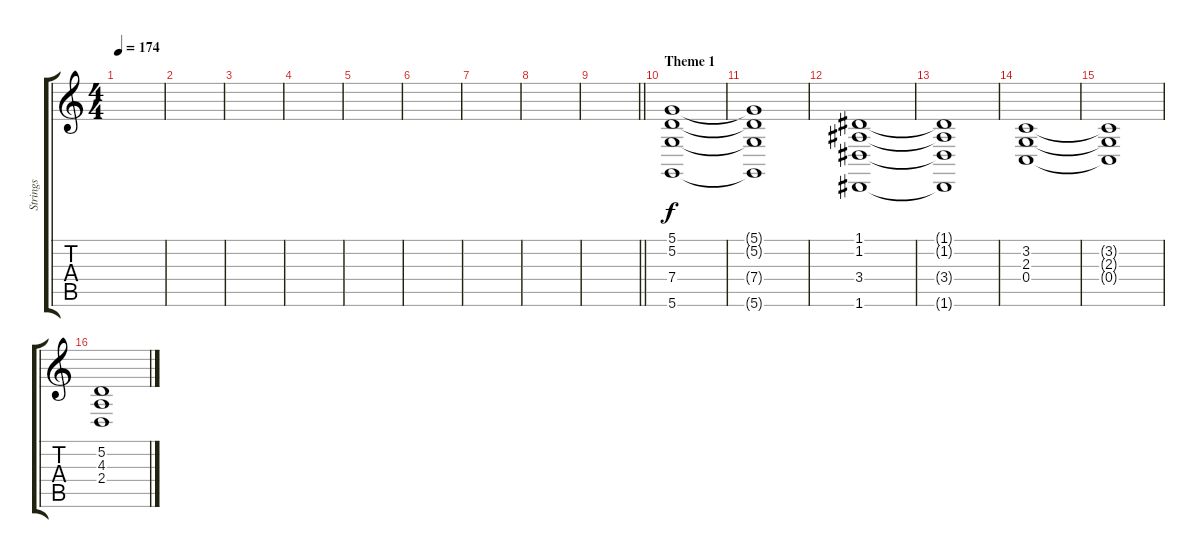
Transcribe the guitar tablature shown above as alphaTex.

\track ("Strings" "Strings") {instrument stringensemble1}
\staff {score tabs}
\tuning (D4 A3 F3 C3 G2 D2) {hide}
\ts (4 4)
\tempo 174
\clef g2
\ks c
|
|
|
|
|
|
|
|
\barLineRight lightlight
|
\section ("" "Theme 1")
(5.1 5.2 7.4 5.6).1 |
(5.1{t} 5.2{t} 7.4{t} 5.6{t}).1 |
(1.1 1.2 3.4 1.6).1 |
(1.1{t} 1.2{t} 3.4{t} 1.6{t}).1 |
(3.2 2.3 0.4).1 |
(3.2{t} 2.3{t} 0.4{t}).1 |
(5.2 4.3 2.4).1
